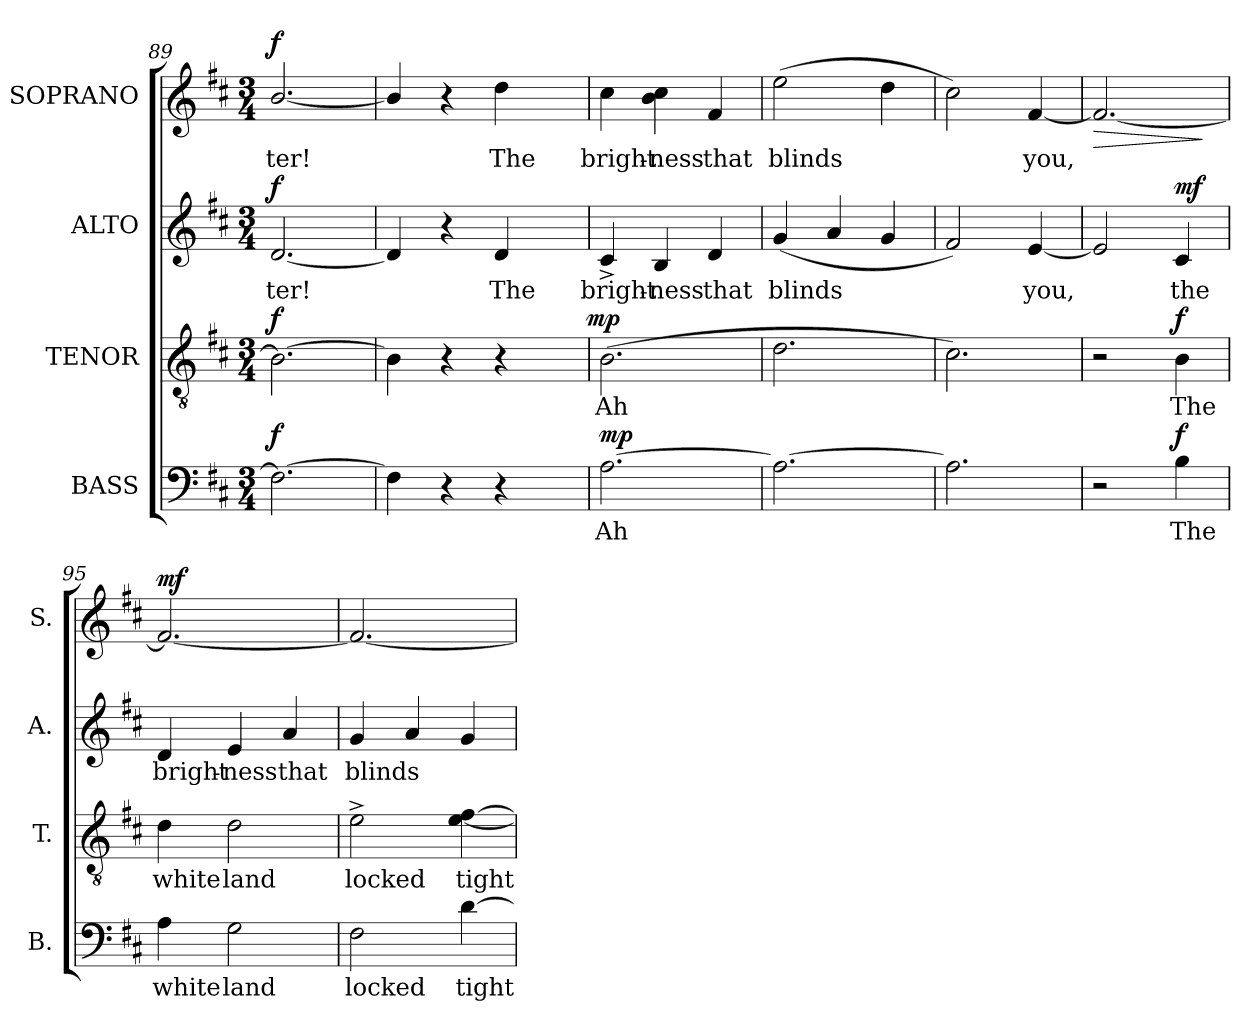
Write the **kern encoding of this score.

**kern	**text	**dynam	**kern	**text	**dynam	**kern	**text	**dynam	**kern	**text	**dynam
*part4	*part4	*part4	*part3	*part3	*part3	*part2	*part2	*part2	*part1	*part1	*part1
*staff4	*staff4	*staff4	*staff3	*staff3	*staff3	*staff2	*staff2	*staff2	*staff1	*staff1	*staff1
*I"BASS	*	*	*I"TENOR	*	*	*I"ALTO	*	*	*I"SOPRANO	*	*
*I'B.	*	*	*I'T.	*	*	*I'A.	*	*	*I'S.	*	*
*clefF4	*	*	*clefGv2	*	*	*clefG2	*	*	*clefG2	*	*
*	*	*	*ITrd7c12	*	*	*	*	*	*	*	*
*k[f#c#]	*	*	*k[f#c#]	*	*	*k[f#c#]	*	*	*k[f#c#]	*	*
*D:	*	*	*D:	*	*	*D:	*	*	*D:	*	*
*M3/4	*	*	*M3/4	*	*	*M3/4	*	*	*M3/4	*	*
*MM120	*	*	*MM120	*	*	*MM120	*	*	*MM120	*	*
=89	=89	=89	=89	=89	=89	=89	=89	=89	=89	=89	=89
!	!	!	!	!	!	!	!LO:LY:b:color=#000000	!	!	!	!
!	!	!	!	!	!	!	!	!	!	!LO:LY:b:color=#000000	!
2.F#i\_	.	f	2.BBi\_	.	f	[2.di/	-ter!	f	[2.bi/	-ter!	f
=90	=90	=90	=90	=90	=90	=90	=90	=90	=90	=90	=90
*	*	*	*^	*	*	*	*	*	*	*	*
4F#i\]	.	.	4BBi\]	2ryy	.	.	4di/]	.	.	4bi/]	.	.
4r	.	.	4r	.	.	.	4r	.	.	4r	.	.
!	!	!	!	!	!	!	!	!LO:LY:b:color=#000000	!	!	!	!
!	!	!	!	!	!	!	!	!	!	!	!LO:LY:b:color=#000000	!
4r	.	.	4r	8ryy	.	.	4di/	The	.	4ddi\	The	.
.	.	.	.	16ryy	.	.	.	.	.	.	.	.
.	.	.	.	32ryy	.	.	.	.	.	.	.	.
.	.	.	.	64ryy	.	.	.	.	.	.	.	.
.	.	.	.	128...ryy	.	.	.	.	.	.	.	.
.	.	.	.	1024ryy	.	mp	.	.	.	.	.	.
*	*	*	*v	*v	*	*	*	*	*	*	*	*
=91	=91	=91	=91	=91	=91	=91	=91	=91	=91	=91	=91
*	*	*	*^	*	*	*	*	*	*	*	*
!	!LO:LY:b:color=#000000	!	!	!	!	!	!	!	!	!	!	!
*	*	*	*v	*v	*	*	*	*	*	*	*	*
*	*	*	*^	*	*	*	*	*	*	*	*
!	!	!	!	!	!LO:LY:b:color=#000000	!	!	!	!	!	!	!
*	*	*	*v	*v	*	*	*	*	*	*	*	*
*	*	*	*^	*	*	*	*	*	*	*	*
!	!	!	!	!	!	!	!	!LO:LY:b:color=#000000	!	!	!	!
*	*	*	*v	*v	*	*	*	*	*	*	*	*
*	*	*	*^	*	*	*	*	*	*	*	*
!	!	!	!	!	!	!	!	!	!	!	!LO:LY:b:color=#000000	!
*	*	*	*v	*v	*	*	*	*	*	*	*	*
[2.Ai\	Ah	mp	(2.BBi\	Ah	.	4c#^i/	bright-	.	4cc#i\	bright-	.
!	!	!	!	!	!	!	!LO:LY:b:color=#000000	!	!	!	!
!	!	!	!	!	!	!	!	!	!	!LO:LY:b:color=#000000	!
.	.	.	.	.	.	4Bi/	-ness	.	4bi\ 4cc#i	-ness	.
!	!	!	!	!	!	!	!LO:LY:b:color=#000000	!	!	!	!
!	!	!	!	!	!	!	!	!	!	!LO:LY:b:color=#000000	!
.	.	.	.	.	.	4di/	that	.	4f#i/	that	.
=92	=92	=92	=92	=92	=92	=92	=92	=92	=92	=92	=92
!	!	!	!	!	!	!	!LO:LY:b:color=#000000	!	!	!	!
!	!	!	!	!	!	!	!	!	!	!LO:LY:b:color=#000000	!
2.Ai\_	.	.	2.Di\	.	.	(4gi/	blinds	.	(2eei\	blinds	.
.	.	.	.	.	.	4ai/	.	.	.	.	.
.	.	.	.	.	.	4gi/	.	.	4ddi\	.	.
=93	=93	=93	=93	=93	=93	=93	=93	=93	=93	=93	=93
2.Ai\]	.	.	2.C#i\)	.	.	2f#i/)	.	.	2cc#i\)	.	.
!	!	!	!	!	!	!	!LO:LY:b:color=#000000	!	!	!	!
!	!	!	!	!	!	!	!	!	!	!LO:LY:b:color=#000000	!
.	.	.	.	.	.	[4ei/	you,	.	[4f#i/	you,	.
!!LO:LB:g=z
=94	=94	=94	=94	=94	=94	=94	=94	=94	=94	=94	=94
!	!	!	!	!	!	!	!	!	!	!	!LO:HP:b
2r	.	.	2r	.	.	2ei/]	.	.	2.f#i/_	.	>
!	!LO:LY:b:color=#000000	!	!	!	!	!	!	!	!	!	!
!	!	!	!	!LO:LY:b:color=#000000	!	!	!	!	!	!	!
!	!	!	!	!	!	!	!LO:LY:b:color=#000000	!	!	!	!
4Bi\	The	f	4BBi\	The	f	4c#i/	the	mf	.	.	.
.	.	.	.	.	.	.	.	.	.	.	]
=95	=95	=95	=95	=95	=95	=95	=95	=95	=95	=95	=95
!	!LO:LY:b:color=#000000	!	!	!	!	!	!	!	!	!	!
!	!	!	!	!LO:LY:b:color=#000000	!	!	!	!	!	!	!
!	!	!	!	!	!	!	!LO:LY:b:color=#000000	!	!	!	!
4Ai\	white	.	4Di\	white	.	4di/	bright-	.	2.f#i/_	.	mf
!	!LO:LY:b:color=#000000	!	!	!	!	!	!	!	!	!	!
!	!	!	!	!LO:LY:b:color=#000000	!	!	!	!	!	!	!
!	!	!	!	!	!	!	!LO:LY:b:color=#000000	!	!	!	!
2Gi\	land	.	2Di\	land	.	4ei/	-ness	.	.	.	.
!	!	!	!	!	!	!	!LO:LY:b:color=#000000	!	!	!	!
.	.	.	.	.	.	4ai/	that	.	.	.	.
=96	=96	=96	=96	=96	=96	=96	=96	=96	=96	=96	=96
!	!LO:LY:b:color=#000000	!	!	!	!	!	!	!	!	!	!
!	!	!	!	!LO:LY:b:color=#000000	!	!	!	!	!	!	!
!	!	!	!	!	!	!	!LO:LY:b:color=#000000	!	!	!	!
2F#i\	locked	.	2E^i\	locked	.	4gi/	blinds	.	2.f#i/_	.	.
.	.	.	.	.	.	4ai/	.	.	.	.	.
!	!LO:LY:b:color=#000000	!	!	!	!	!	!	!	!	!	!
!	!	!	!	!LO:LY:b:color=#000000	!	!	!	!	!	!	!
[4di\	tight	.	[4Ei\ [4F#i	tight	.	4gi/	.	.	.	.	.
=	=	=	=	=	=	=	=	=	=	=	=
*-	*-	*-	*-	*-	*-	*-	*-	*-	*-	*-	*-
